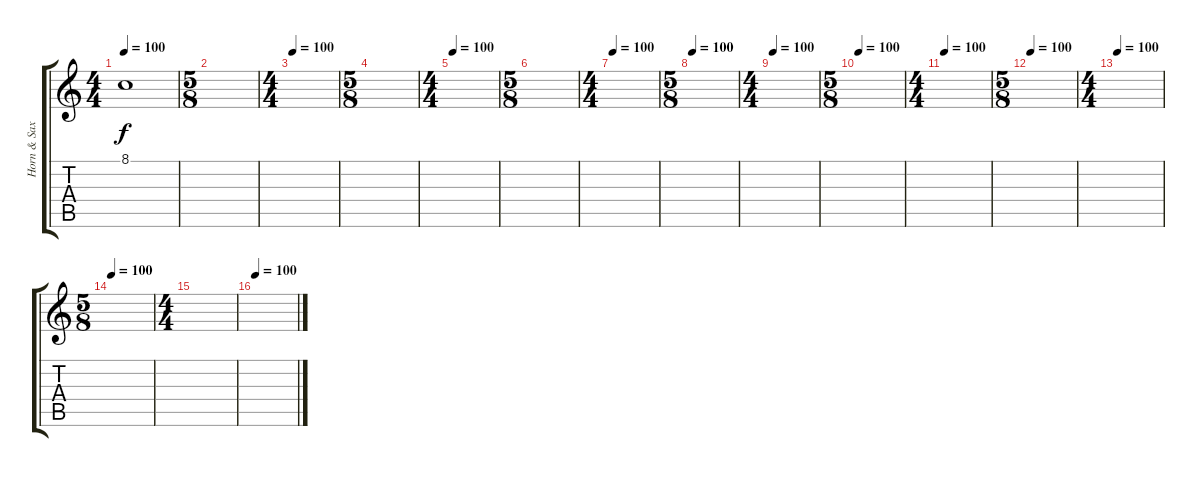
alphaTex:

\track ("Horn & Sax" "Horn & Sax") {instrument frenchhorn}
\staff {score tabs}
\tuning (E4 B3 G3 D3 A2 E2) {hide}
\ts (4 4)
\tempo 100
\clef g2
\ks c
8.1{t}.1{dy f} |
\ts (5 8)
|
\ts (4 4)
\tempo 100
|
\ts (5 8)
|
\ts (4 4)
\tempo 100
|
\ts (5 8)
|
\ts (4 4)
\tempo 100
|
\ts (5 8)
\tempo 100
|
\ts (4 4)
\tempo 100
|
\ts (5 8)
\tempo 100
|
\ts (4 4)
\tempo 100
|
\ts (5 8)
\tempo 100
|
\ts (4 4)
\tempo 100
|
\ts (5 8)
\tempo 100
|
\ts (4 4)
|
\tempo 100
